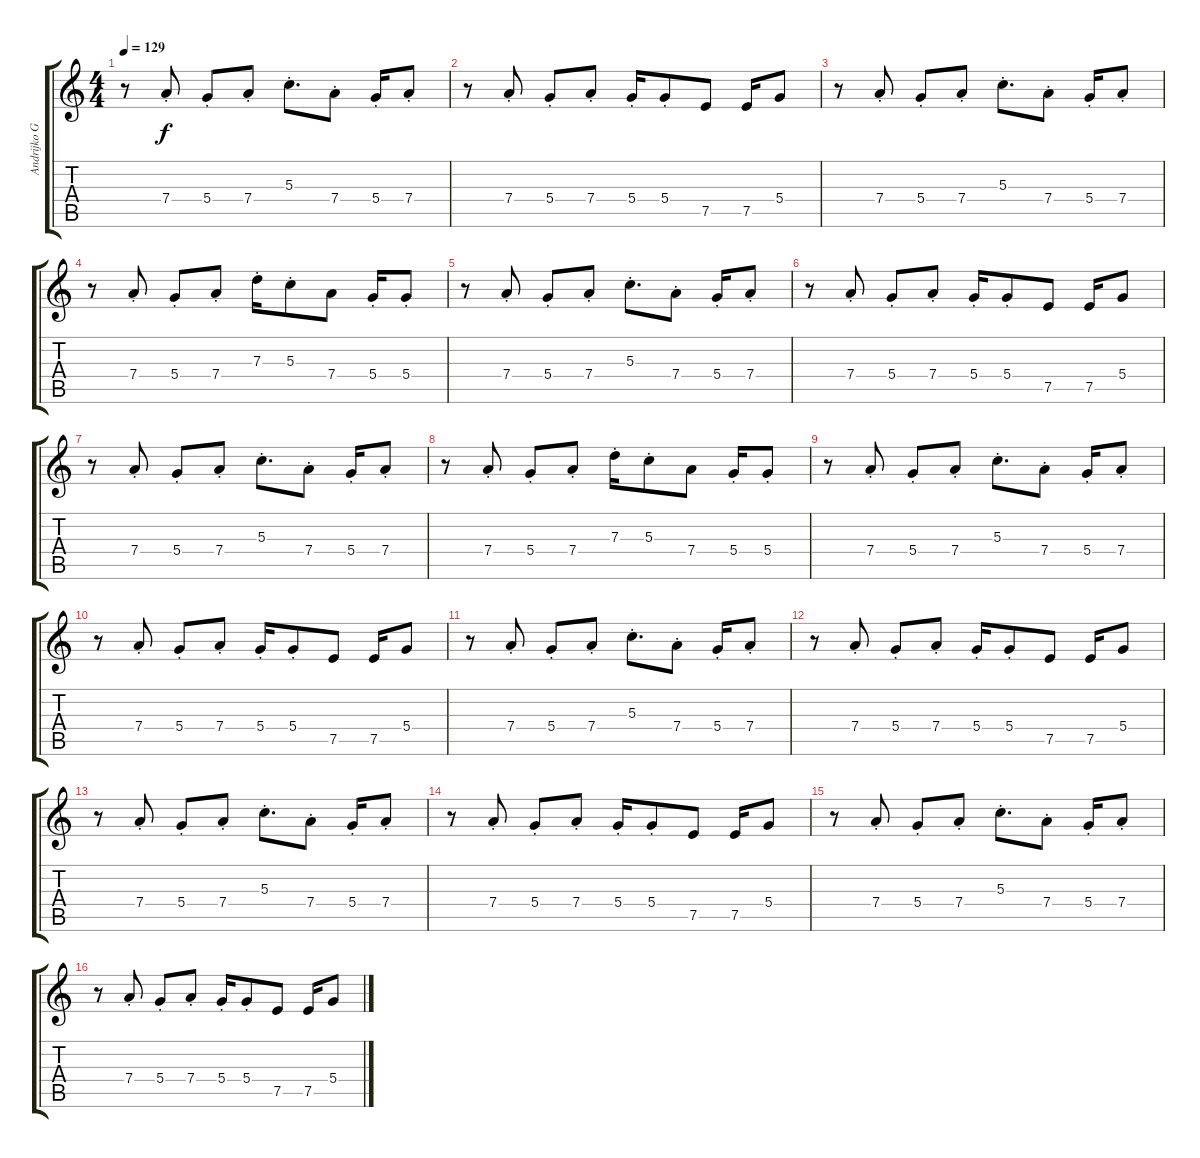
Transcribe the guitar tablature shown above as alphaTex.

\track ("Andrijko GIUTAR" "Andrijko G") {instrument overdrivenguitar}
\staff {score tabs}
\tuning (E4 B3 G3 D3 A2 E2) {hide}
\ts (4 4)
\tempo 129
\clef g2
\ks c
r.8{dy f} 7.4{st}.8 5.4{st}.8 7.4{st}.8 5.3{st}.8{d} 7.4{st}.8 5.4{st}.16 7.4{st}.8 |
r.8 7.4{st}.8 5.4{st}.8 7.4{st}.8 5.4{st}.16 5.4{st}.8 7.5.8 7.5.16 5.4.8 |
r.8 7.4{st}.8 5.4{st}.8 7.4{st}.8 5.3{st}.8{d} 7.4{st}.8 5.4{st}.16 7.4{st}.8 |
r.8 7.4{st}.8 5.4{st}.8 7.4{st}.8 7.3{st}.16 5.3{st}.8 7.4.8 5.4{st}.16 5.4{st}.8 |
r.8 7.4{st}.8 5.4{st}.8 7.4{st}.8 5.3{st}.8{d} 7.4{st}.8 5.4{st}.16 7.4{st}.8 |
r.8 7.4{st}.8 5.4{st}.8 7.4{st}.8 5.4{st}.16 5.4{st}.8 7.5.8 7.5.16 5.4.8 |
r.8 7.4{st}.8 5.4{st}.8 7.4{st}.8 5.3{st}.8{d} 7.4{st}.8 5.4{st}.16 7.4{st}.8 |
r.8 7.4{st}.8 5.4{st}.8 7.4{st}.8 7.3{st}.16 5.3{st}.8 7.4.8 5.4{st}.16 5.4{st}.8 |
r.8 7.4{st}.8 5.4{st}.8 7.4{st}.8 5.3{st}.8{d} 7.4{st}.8 5.4{st}.16 7.4{st}.8 |
r.8 7.4{st}.8 5.4{st}.8 7.4{st}.8 5.4{st}.16 5.4{st}.8 7.5.8 7.5.16 5.4.8 |
r.8 7.4{st}.8 5.4{st}.8 7.4{st}.8 5.3{st}.8{d} 7.4{st}.8 5.4{st}.16 7.4{st}.8 |
r.8 7.4{st}.8 5.4{st}.8 7.4{st}.8 5.4{st}.16 5.4{st}.8 7.5.8 7.5.16 5.4.8 |
r.8 7.4{st}.8 5.4{st}.8 7.4{st}.8 5.3{st}.8{d} 7.4{st}.8 5.4{st}.16 7.4{st}.8 |
r.8 7.4{st}.8 5.4{st}.8 7.4{st}.8 5.4{st}.16 5.4{st}.8 7.5.8 7.5.16 5.4.8 |
r.8 7.4{st}.8 5.4{st}.8 7.4{st}.8 5.3{st}.8{d} 7.4{st}.8 5.4{st}.16 7.4{st}.8 |
r.8 7.4{st}.8 5.4{st}.8 7.4{st}.8 5.4{st}.16 5.4{st}.8 7.5.8 7.5.16 5.4.8
